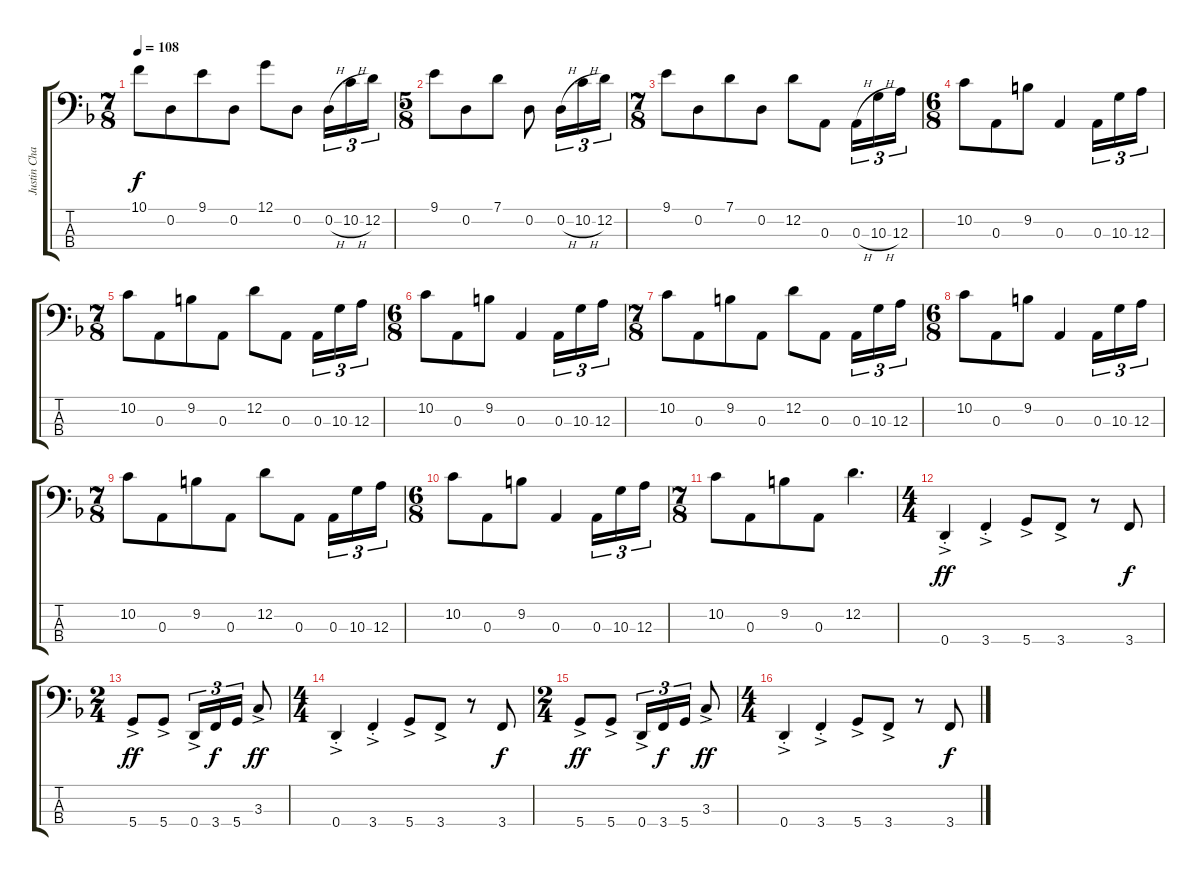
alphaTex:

\track ("Justin Chancellor" "Justin Cha") {instrument electricbasspick}
\staff {score tabs}
\tuning (G2 D2 A1 D1) {hide}
\ts (7 8)
\tempo 108
\clef f4
\ks dminor
10.1.8{dy f} 0.2.8 9.1.8 0.2.8 12.1.8 0.2.8 0.2{h}.16{tu (3 2)} 10.2{h}.16{tu (3 2)} 12.2.16{tu (3 2)} |
\ts (5 8)
9.1.8 0.2.8 7.1.8 0.2.8 0.2{h}.16{tu (3 2)} 10.2{h}.16{tu (3 2)} 12.2.16{tu (3 2)} |
\ts (7 8)
9.1.8 0.2.8 7.1.8 0.2.8 12.2.8 0.3.8 0.3{h}.16{tu (3 2)} 10.3{h}.16{tu (3 2)} 12.3.16{tu (3 2)} |
\ts (6 8)
10.2.8 0.3.8 9.2.8 0.3.4 0.3.16{tu (3 2)} 10.3.16{tu (3 2)} 12.3.16{tu (3 2)} |
\ts (7 8)
10.2.8 0.3.8 9.2.8 0.3.8 12.2.8 0.3.8 0.3.16{tu (3 2)} 10.3.16{tu (3 2)} 12.3.16{tu (3 2)} |
\ts (6 8)
10.2.8 0.3.8 9.2.8 0.3.4 0.3.16{tu (3 2)} 10.3.16{tu (3 2)} 12.3.16{tu (3 2)} |
\ts (7 8)
10.2.8 0.3.8 9.2.8 0.3.8 12.2.8 0.3.8 0.3.16{tu (3 2)} 10.3.16{tu (3 2)} 12.3.16{tu (3 2)} |
\ts (6 8)
10.2.8 0.3.8 9.2.8 0.3.4 0.3.16{tu (3 2)} 10.3.16{tu (3 2)} 12.3.16{tu (3 2)} |
\ts (7 8)
10.2.8 0.3.8 9.2.8 0.3.8 12.2.8 0.3.8 0.3.16{tu (3 2)} 10.3.16{tu (3 2)} 12.3.16{tu (3 2)} |
\ts (6 8)
10.2.8 0.3.8 9.2.8 0.3.4 0.3.16{tu (3 2)} 10.3.16{tu (3 2)} 12.3.16{tu (3 2)} |
\ts (7 8)
10.2.8 0.3.8 9.2.8 0.3.8 12.2.4{d} |
\ts (4 4)
0.4{ac st}.4{dy ff} 3.4{ac st}.4 5.4{ac}.8 3.4{ac}.8 r.8 3.4.8{dy f} |
\ts (2 4)
5.4{ac}.8{dy ff} 5.4{ac}.8 0.4{ac}.16{tu (3 2)} 3.4.16{tu (3 2) dy f} 5.4.16{tu (3 2)} 3.3{ac}.8{dy ff} |
\ts (4 4)
0.4{ac st}.4 3.4{ac st}.4 5.4{ac}.8 3.4{ac}.8 r.8 3.4.8{dy f} |
\ts (2 4)
5.4{ac}.8{dy ff} 5.4{ac}.8 0.4{ac}.16{tu (3 2)} 3.4.16{tu (3 2) dy f} 5.4.16{tu (3 2)} 3.3{ac}.8{dy ff} |
\ts (4 4)
0.4{ac st}.4 3.4{ac st}.4 5.4{ac}.8 3.4{ac}.8 r.8 3.4.8{dy f}
